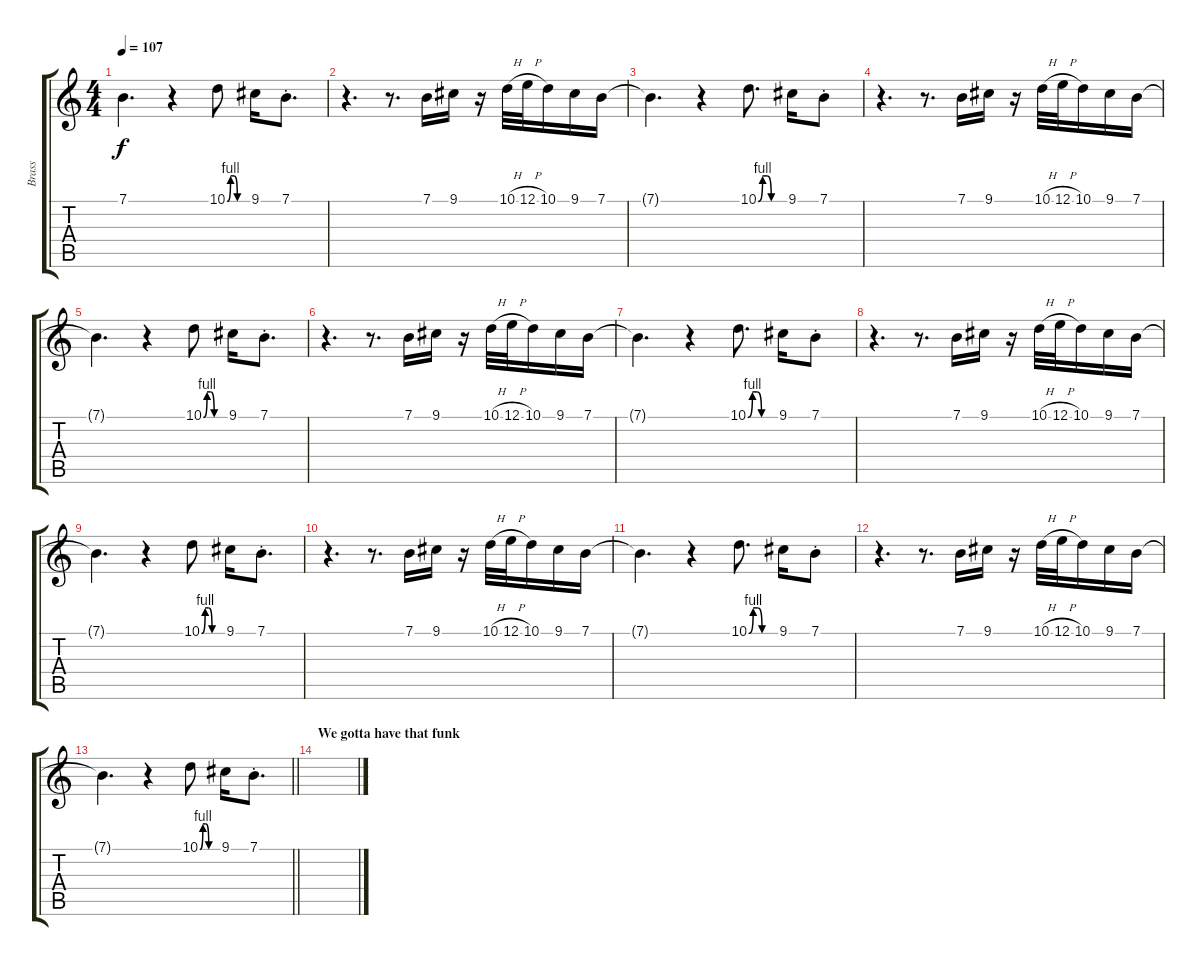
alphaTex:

\track ("Brass" "Brass") {instrument brasssection bank 255}
\staff {score tabs}
\tuning (E4 B3 G3 D3 A2 E2) {hide}
\ts (4 4)
\tempo 107
\clef g2
\ks c
7.1{t}.4{d dy f} r.4 10.1{be (custom 0 0 10 4 20 4 30 0 60 0)}.8 9.1.16 7.1{st}.8{d} |
r.4{d} r.8{d} 7.1.16 9.1.16 r.16 10.1{h}.32 12.1{h}.32 10.1.16 9.1.16 7.1.16 |
7.1{t}.4{d} r.4 10.1{be (custom 0 0 10 4 20 4 30 0 60 0)}.8{d} 9.1.16 7.1{st}.8 |
r.4{d} r.8{d} 7.1.16 9.1.16 r.16 10.1{h}.32 12.1{h}.32 10.1.16 9.1.16 7.1.16 |
7.1{t}.4{d} r.4 10.1{be (custom 0 0 10 4 20 4 30 0 60 0)}.8 9.1.16 7.1{st}.8{d} |
r.4{d} r.8{d} 7.1.16 9.1.16 r.16 10.1{h}.32 12.1{h}.32 10.1.16 9.1.16 7.1.16 |
7.1{t}.4{d} r.4 10.1{be (custom 0 0 10 4 20 4 30 0 60 0)}.8{d} 9.1.16 7.1{st}.8 |
r.4{d} r.8{d} 7.1.16 9.1.16 r.16 10.1{h}.32 12.1{h}.32 10.1.16 9.1.16 7.1.16 |
7.1{t}.4{d} r.4 10.1{be (custom 0 0 10 4 20 4 30 0 60 0)}.8 9.1.16 7.1{st}.8{d} |
r.4{d} r.8{d} 7.1.16 9.1.16 r.16 10.1{h}.32 12.1{h}.32 10.1.16 9.1.16 7.1.16 |
7.1{t}.4{d} r.4 10.1{be (custom 0 0 10 4 20 4 30 0 60 0)}.8{d} 9.1.16 7.1{st}.8 |
r.4{d} r.8{d} 7.1.16 9.1.16 r.16 10.1{h}.32 12.1{h}.32 10.1.16 9.1.16 7.1.16 |
\barLineRight lightlight
7.1{t}.4{d} r.4 10.1{be (custom 0 0 10 4 20 4 30 0 60 0)}.8 9.1.16 7.1{st}.8{d} |
\section ("" "We gotta have that funk")
